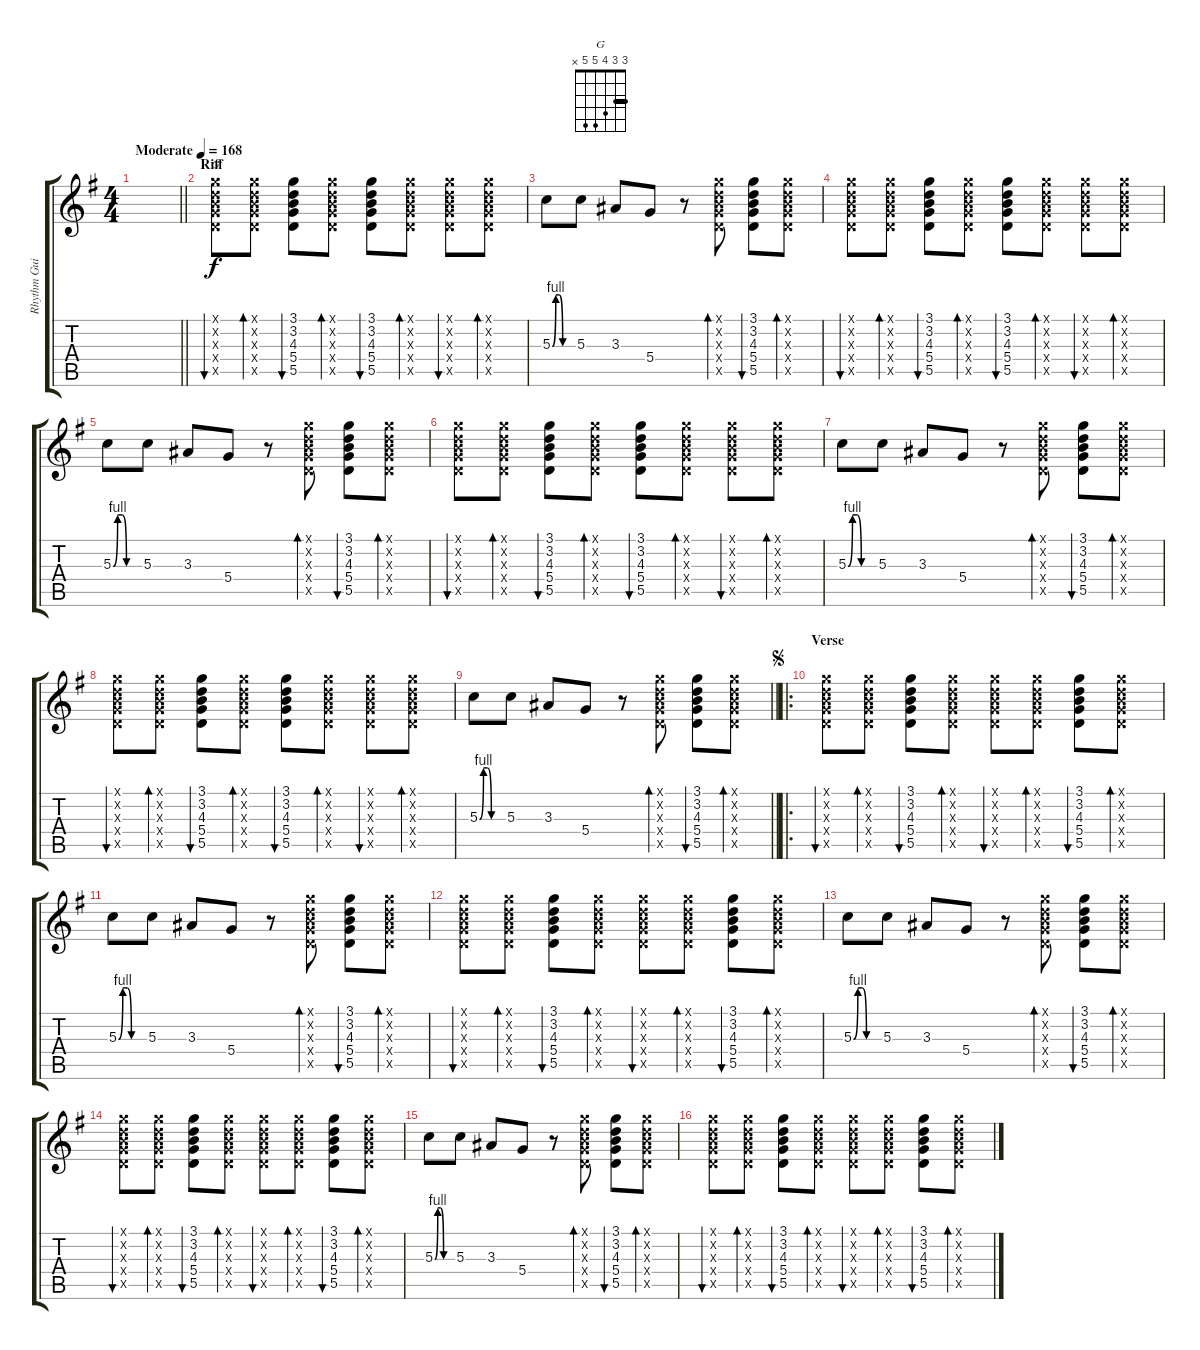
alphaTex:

\track ("Rhythm Guitar" "Rhythm Gui") {instrument distortionguitar}
\staff {score tabs}
\tuning (E4 B3 G3 D3 A2 E2) {hide}
\chord ("G" 3 3 4 5 5 x) {barre 3}
\ts (4 4)
\tempo (168 "Moderate")
\clef g2
\barLineRight lightlight
\ks g
|
\section ("" "Riff")
(3.1{x} 3.2{x} 4.3{x} 5.4{x} 5.5{x}).8{bu 30 ch "G"} (3.1{x} 3.2{x} 4.3{x} 5.4{x} 5.5{x}).8{bd 30} (3.1 3.2 4.3 5.4 5.5).8{bu 30} (3.1{x} 3.2{x} 4.3{x} 5.4{x} 5.5{x}).8{bd 30} (3.1 3.2 4.3 5.4 5.5).8{bu 30} (3.1{x} 3.2{x} 4.3{x} 5.4{x} 5.5{x}).8{bd 30} (3.1{x} 3.2{x} 4.3{x} 5.4{x} 5.5{x}).8{bu 30} (3.1{x} 3.2{x} 4.3{x} 5.4{x} 5.5{x}).8{bd 30} |
5.3{be (custom 0 0 10 4 20 4 30 0 60 0)}.8 5.3.8 3.3.8 5.4.8 r.8 (3.1{x} 3.2{x} 4.3{x} 5.4{x} 5.5{x}).8{bd 30} (3.1 3.2 4.3 5.4 5.5).8{bu 30} (3.1{x} 3.2{x} 4.3{x} 5.4{x} 5.5{x}).8{bd 30} |
(3.1{x} 3.2{x} 4.3{x} 5.4{x} 5.5{x}).8{bu 30} (3.1{x} 3.2{x} 4.3{x} 5.4{x} 5.5{x}).8{bd 30} (3.1 3.2 4.3 5.4 5.5).8{bu 30} (3.1{x} 3.2{x} 4.3{x} 5.4{x} 5.5{x}).8{bd 30} (3.1 3.2 4.3 5.4 5.5).8{bu 30} (3.1{x} 3.2{x} 4.3{x} 5.4{x} 5.5{x}).8{bd 30} (3.1{x} 3.2{x} 4.3{x} 5.4{x} 5.5{x}).8{bu 30} (3.1{x} 3.2{x} 4.3{x} 5.4{x} 5.5{x}).8{bd 30} |
5.3{be (custom 0 0 10 4 20 4 30 0 60 0)}.8 5.3.8 3.3.8 5.4.8 r.8 (3.1{x} 3.2{x} 4.3{x} 5.4{x} 5.5{x}).8{bd 30} (3.1 3.2 4.3 5.4 5.5).8{bu 30} (3.1{x} 3.2{x} 4.3{x} 5.4{x} 5.5{x}).8{bd 30} |
(3.1{x} 3.2{x} 4.3{x} 5.4{x} 5.5{x}).8{bu 30} (3.1{x} 3.2{x} 4.3{x} 5.4{x} 5.5{x}).8{bd 30} (3.1 3.2 4.3 5.4 5.5).8{bu 30} (3.1{x} 3.2{x} 4.3{x} 5.4{x} 5.5{x}).8{bd 30} (3.1 3.2 4.3 5.4 5.5).8{bu 30} (3.1{x} 3.2{x} 4.3{x} 5.4{x} 5.5{x}).8{bd 30} (3.1{x} 3.2{x} 4.3{x} 5.4{x} 5.5{x}).8{bu 30} (3.1{x} 3.2{x} 4.3{x} 5.4{x} 5.5{x}).8{bd 30} |
5.3{be (custom 0 0 10 4 20 4 30 0 60 0)}.8 5.3.8 3.3.8 5.4.8 r.8 (3.1{x} 3.2{x} 4.3{x} 5.4{x} 5.5{x}).8{bd 30} (3.1 3.2 4.3 5.4 5.5).8{bu 30} (3.1{x} 3.2{x} 4.3{x} 5.4{x} 5.5{x}).8{bd 30} |
(3.1{x} 3.2{x} 4.3{x} 5.4{x} 5.5{x}).8{bu 30} (3.1{x} 3.2{x} 4.3{x} 5.4{x} 5.5{x}).8{bd 30} (3.1 3.2 4.3 5.4 5.5).8{bu 30} (3.1{x} 3.2{x} 4.3{x} 5.4{x} 5.5{x}).8{bd 30} (3.1 3.2 4.3 5.4 5.5).8{bu 30} (3.1{x} 3.2{x} 4.3{x} 5.4{x} 5.5{x}).8{bd 30} (3.1{x} 3.2{x} 4.3{x} 5.4{x} 5.5{x}).8{bu 30} (3.1{x} 3.2{x} 4.3{x} 5.4{x} 5.5{x}).8{bd 30} |
\barLineRight lightlight
5.3{be (custom 0 0 10 4 20 4 30 0 60 0)}.8 5.3.8 3.3.8 5.4.8 r.8 (3.1{x} 3.2{x} 4.3{x} 5.4{x} 5.5{x}).8{bd 30} (3.1 3.2 4.3 5.4 5.5).8{bu 30} (3.1{x} 3.2{x} 4.3{x} 5.4{x} 5.5{x}).8{bd 30} |
\ro
\section ("" "Verse")
\jump segno
(3.1{x} 3.2{x} 4.3{x} 5.4{x} 5.5{x}).8{bu 30} (3.1{x} 3.2{x} 4.3{x} 5.4{x} 5.5{x}).8{bd 30} (3.1 3.2 4.3 5.4 5.5).8{bu 30} (3.1{x} 3.2{x} 4.3{x} 5.4{x} 5.5{x}).8{bd 30} (3.1{x} 3.2{x} 4.3{x} 5.4{x} 5.5{x}).8{bu 30} (3.1{x} 3.2{x} 4.3{x} 5.4{x} 5.5{x}).8{bd 30} (3.1 3.2 4.3 5.4 5.5).8{bu 30} (3.1{x} 3.2{x} 4.3{x} 5.4{x} 5.5{x}).8{bd 30} |
5.3{be (custom 0 0 10 4 20 4 30 0 60 0)}.8 5.3.8 3.3.8 5.4.8 r.8 (3.1{x} 3.2{x} 4.3{x} 5.4{x} 5.5{x}).8{bd 30} (3.1 3.2 4.3 5.4 5.5).8{bu 30} (3.1{x} 3.2{x} 4.3{x} 5.4{x} 5.5{x}).8{bd 30} |
(3.1{x} 3.2{x} 4.3{x} 5.4{x} 5.5{x}).8{bu 30} (3.1{x} 3.2{x} 4.3{x} 5.4{x} 5.5{x}).8{bd 30} (3.1 3.2 4.3 5.4 5.5).8{bu 30} (3.1{x} 3.2{x} 4.3{x} 5.4{x} 5.5{x}).8{bd 30} (3.1{x} 3.2{x} 4.3{x} 5.4{x} 5.5{x}).8{bu 30} (3.1{x} 3.2{x} 4.3{x} 5.4{x} 5.5{x}).8{bd 30} (3.1 3.2 4.3 5.4 5.5).8{bu 30} (3.1{x} 3.2{x} 4.3{x} 5.4{x} 5.5{x}).8{bd 30} |
5.3{be (custom 0 0 10 4 20 4 30 0 60 0)}.8 5.3.8 3.3.8 5.4.8 r.8 (3.1{x} 3.2{x} 4.3{x} 5.4{x} 5.5{x}).8{bd 30} (3.1 3.2 4.3 5.4 5.5).8{bu 30} (3.1{x} 3.2{x} 4.3{x} 5.4{x} 5.5{x}).8{bd 30} |
(3.1{x} 3.2{x} 4.3{x} 5.4{x} 5.5{x}).8{bu 30} (3.1{x} 3.2{x} 4.3{x} 5.4{x} 5.5{x}).8{bd 30} (3.1 3.2 4.3 5.4 5.5).8{bu 30} (3.1{x} 3.2{x} 4.3{x} 5.4{x} 5.5{x}).8{bd 30} (3.1{x} 3.2{x} 4.3{x} 5.4{x} 5.5{x}).8{bu 30} (3.1{x} 3.2{x} 4.3{x} 5.4{x} 5.5{x}).8{bd 30} (3.1 3.2 4.3 5.4 5.5).8{bu 30} (3.1{x} 3.2{x} 4.3{x} 5.4{x} 5.5{x}).8{bd 30} |
5.3{be (custom 0 0 10 4 20 4 30 0 60 0)}.8 5.3.8 3.3.8 5.4.8 r.8 (3.1{x} 3.2{x} 4.3{x} 5.4{x} 5.5{x}).8{bd 30} (3.1 3.2 4.3 5.4 5.5).8{bu 30} (3.1{x} 3.2{x} 4.3{x} 5.4{x} 5.5{x}).8{bd 30} |
(3.1{x} 3.2{x} 4.3{x} 5.4{x} 5.5{x}).8{bu 30} (3.1{x} 3.2{x} 4.3{x} 5.4{x} 5.5{x}).8{bd 30} (3.1 3.2 4.3 5.4 5.5).8{bu 30} (3.1{x} 3.2{x} 4.3{x} 5.4{x} 5.5{x}).8{bd 30} (3.1{x} 3.2{x} 4.3{x} 5.4{x} 5.5{x}).8{bu 30} (3.1{x} 3.2{x} 4.3{x} 5.4{x} 5.5{x}).8{bd 30} (3.1 3.2 4.3 5.4 5.5).8{bu 30} (3.1{x} 3.2{x} 4.3{x} 5.4{x} 5.5{x}).8{bd 30}
